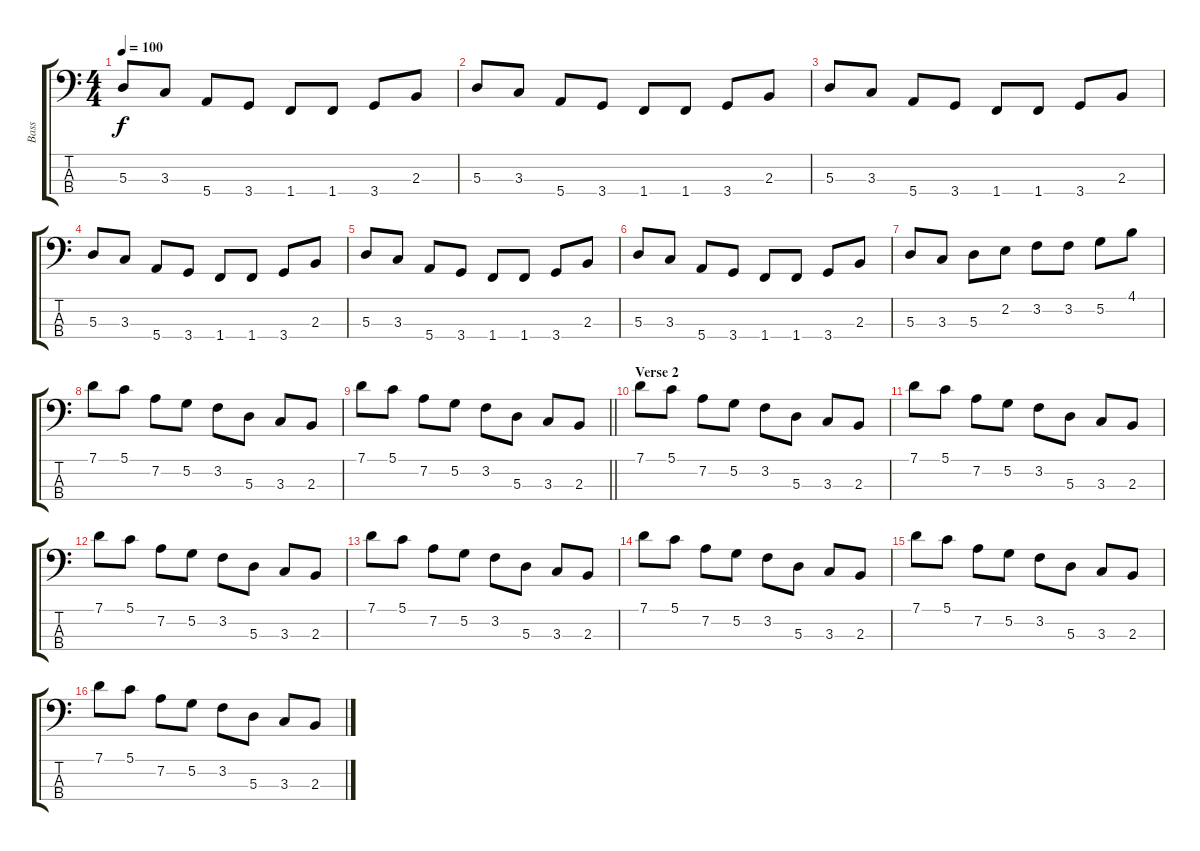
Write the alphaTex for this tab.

\track ("Bass" "Bass") {instrument electricbassfinger}
\staff {score tabs}
\tuning (G2 D2 A1 E1) {hide}
\ts (4 4)
\tempo 100
\clef f4
\ks c
5.3.8{dy f} 3.3.8 5.4.8 3.4.8 1.4.8 1.4.8 3.4.8 2.3.8 |
5.3.8 3.3.8 5.4.8 3.4.8 1.4.8 1.4.8 3.4.8 2.3.8 |
5.3.8 3.3.8 5.4.8 3.4.8 1.4.8 1.4.8 3.4.8 2.3.8 |
5.3.8 3.3.8 5.4.8 3.4.8 1.4.8 1.4.8 3.4.8 2.3.8 |
5.3.8 3.3.8 5.4.8 3.4.8 1.4.8 1.4.8 3.4.8 2.3.8 |
5.3.8 3.3.8 5.4.8 3.4.8 1.4.8 1.4.8 3.4.8 2.3.8 |
5.3.8 3.3.8 5.3.8 2.2.8 3.2.8 3.2.8 5.2.8 4.1.8 |
7.1.8 5.1.8 7.2.8 5.2.8 3.2.8 5.3.8 3.3.8 2.3.8 |
\barLineRight lightlight
7.1.8 5.1.8 7.2.8 5.2.8 3.2.8 5.3.8 3.3.8 2.3.8 |
\section ("" "Verse 2")
7.1.8 5.1.8 7.2.8 5.2.8 3.2.8 5.3.8 3.3.8 2.3.8 |
7.1.8 5.1.8 7.2.8 5.2.8 3.2.8 5.3.8 3.3.8 2.3.8 |
7.1.8 5.1.8 7.2.8 5.2.8 3.2.8 5.3.8 3.3.8 2.3.8 |
7.1.8 5.1.8 7.2.8 5.2.8 3.2.8 5.3.8 3.3.8 2.3.8 |
7.1.8 5.1.8 7.2.8 5.2.8 3.2.8 5.3.8 3.3.8 2.3.8 |
7.1.8 5.1.8 7.2.8 5.2.8 3.2.8 5.3.8 3.3.8 2.3.8 |
7.1.8 5.1.8 7.2.8 5.2.8 3.2.8 5.3.8 3.3.8 2.3.8
